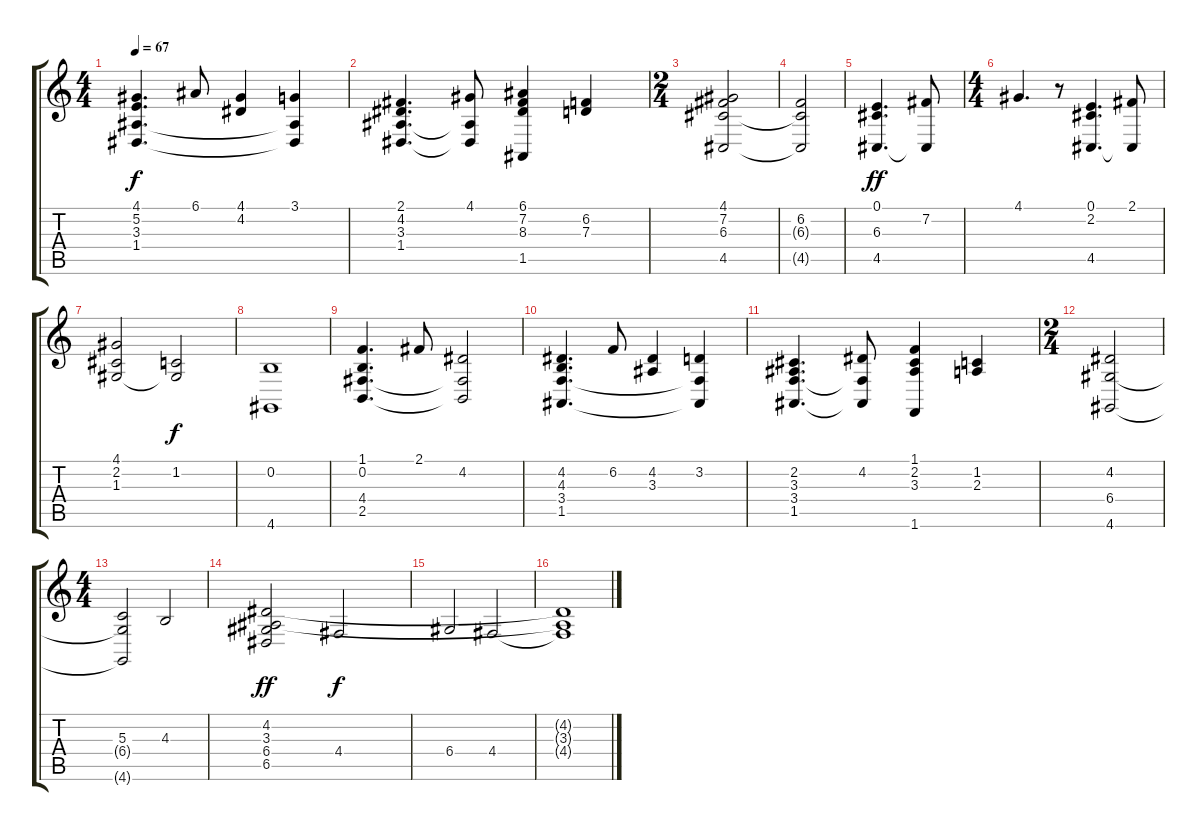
\track "" {instrument choiraahs}
\staff {score tabs}
\tuning (E4 B3 G3 D3 A2 E2) {hide}
\ts (4 4)
\tempo 67
\clef g2
\ks c
(4.1 5.2 3.3 1.4).4{d dy f} 6.1.8 (4.1 4.2).4 (3.1 3.3{t} 1.4{t}).4 |
(2.1 4.2 3.3 1.4).4{d} (4.1 3.3{t} 1.4{t}).8 (6.1 7.2 8.3 1.5).4 (6.2 7.3).4 |
\ts (2 4)
(4.1 7.2 6.3 4.5).2 |
(6.2 6.3{t} 4.5{t}).2 |
(0.1 6.3 4.5).4{d dy ff} (7.2 4.5{t}).8 |
\ts (4 4)
4.1.4{d} r.8 (0.1 2.2 4.5).4{d} (2.1 4.5{t}).8 |
(4.1 2.2 1.3).2 (1.2 1.3{t}).2{dy f} |
(0.2 4.6).1 |
(1.1 0.2 4.4 2.5).4{d} 2.1.8 (4.2 4.4{t} 2.5{t}).2 |
(4.2 4.3 3.4 1.5).4{d} 6.2.8 (4.2 3.3).4 (3.2 3.4{t} 1.5{t}).4 |
(2.2 3.3 3.4 1.5).4{d} (4.2 3.4{t} 1.5{t}).8 (1.1 2.2 3.3 1.6).4 (1.2 2.3).4 |
\ts (2 4)
(4.2 6.4 4.6).2 |
\ts (4 4)
(5.3 6.4{t} 4.6{t}).2 4.3.2 |
(4.2 3.3 6.4 6.5).2{dy ff} 4.4.2{dy f} |
6.4.2 4.4.2 |
(4.2{t} 3.3{t} 4.4{t}).1
